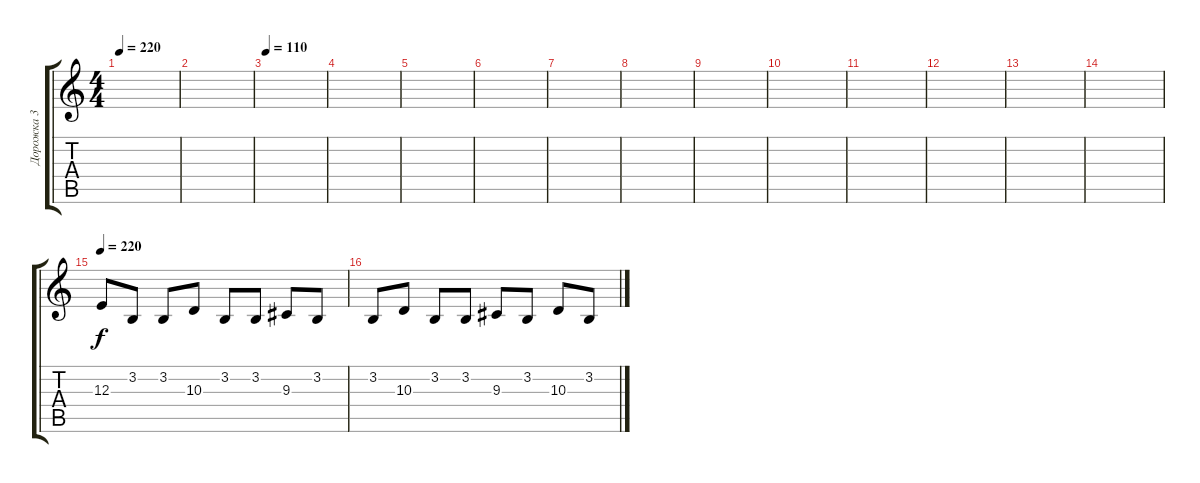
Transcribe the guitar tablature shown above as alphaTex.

\track ("Дорожка 3" "Дорожка 3") {instrument lead2sawtooth}
\staff {score tabs}
\tuning (Db4 Ab3 E3 B2 Gb2 B1) {hide}
\ts (4 4)
\tempo 220
\clef g2
\ks c
|
|
\tempo 110
|
|
|
|
|
|
|
|
|
|
|
|
\tempo 220
12.3.8 3.2.8 3.2.8 10.3.8 3.2.8 3.2.8 9.3.8 3.2.8 |
3.2.8 10.3.8 3.2.8 3.2.8 9.3.8 3.2.8 10.3.8 3.2.8
